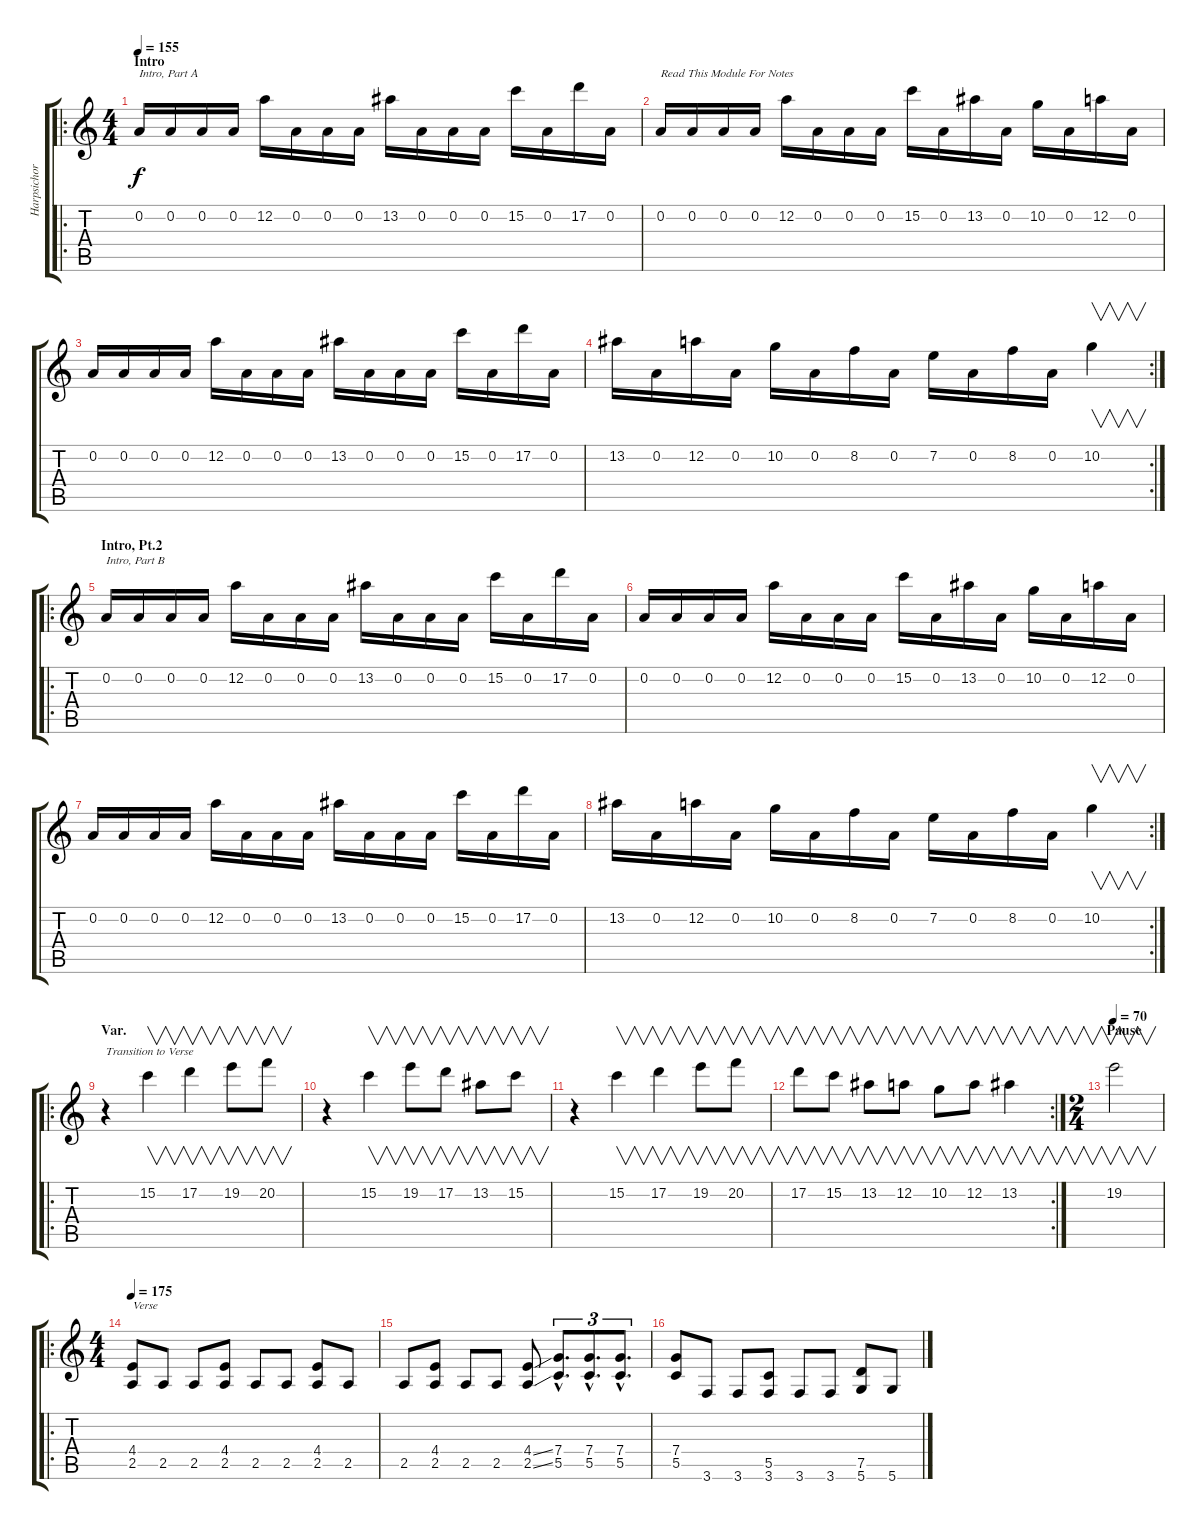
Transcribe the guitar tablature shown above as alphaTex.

\track ("Harpsichord/Harmony" "Harpsichor") {instrument distortionguitar}
\staff {score tabs}
\tuning (D4 A3 F3 C3 G2 D2) {hide}
\ro
\ts (4 4)
\section ("" "Intro")
\tempo 155
\clef g2
\ks c
0.2.16{txt "Intro, Part A" dy f instrument harpsichord} 0.2.16 0.2.16 0.2.16 12.2.16 0.2.16 0.2.16 0.2.16 13.2.16 0.2.16 0.2.16 0.2.16 15.2.16 0.2.16 17.2.16 0.2.16 |
0.2.16{txt "Read This Module For Notes"} 0.2.16 0.2.16 0.2.16 12.2.16 0.2.16 0.2.16 0.2.16 15.2.16 0.2.16 13.2.16 0.2.16 10.2.16 0.2.16 12.2.16 0.2.16 |
0.2.16 0.2.16 0.2.16 0.2.16 12.2.16 0.2.16 0.2.16 0.2.16 13.2.16 0.2.16 0.2.16 0.2.16 15.2.16 0.2.16 17.2.16 0.2.16 |
\rc 2
13.2.16 0.2.16 12.2.16 0.2.16 10.2.16 0.2.16 8.2.16 0.2.16 7.2.16 0.2.16 8.2.16 0.2.16 10.2.4{v} |
\ro
\section ("" "Intro, Pt.2")
0.2.16{txt "Intro, Part B" instrument harpsichord} 0.2.16 0.2.16 0.2.16 12.2.16 0.2.16 0.2.16 0.2.16 13.2.16 0.2.16 0.2.16 0.2.16 15.2.16 0.2.16 17.2.16 0.2.16 |
0.2.16 0.2.16 0.2.16 0.2.16 12.2.16 0.2.16 0.2.16 0.2.16 15.2.16 0.2.16 13.2.16 0.2.16 10.2.16 0.2.16 12.2.16 0.2.16 |
0.2.16 0.2.16 0.2.16 0.2.16 12.2.16 0.2.16 0.2.16 0.2.16 13.2.16 0.2.16 0.2.16 0.2.16 15.2.16 0.2.16 17.2.16 0.2.16 |
\rc 2
13.2.16 0.2.16 12.2.16 0.2.16 10.2.16 0.2.16 8.2.16 0.2.16 7.2.16 0.2.16 8.2.16 0.2.16 10.2.4{v} |
\ro
\section ("" "Var.")
r.4{txt "Transition to Verse"} 15.2.4{v instrument overdrivenguitar} 17.2.4{v} 19.2.8{v} 20.2.8{v} |
r.4 15.2.4{v} 19.2.8{v} 17.2.8{v} 13.2.8{v} 15.2.8{v} |
r.4 15.2.4{v} 17.2.4{v} 19.2.8{v} 20.2.8{v} |
\rc 2
17.2.8{v} 15.2.8{v} 13.2.8{v} 12.2.8{v} 10.2.8{v} 12.2.8{v} 13.2.4{v} |
\ts (2 4)
\section ("" "Pause")
\tempo 70
19.2.2{v} |
\ro
\ts (4 4)
\tempo 175
(4.4 2.5).8{txt "Verse" instrument overdrivenguitar} 2.5.8 2.5.8 (4.4 2.5).8 2.5.8 2.5.8 (4.4 2.5).8 2.5.8 |
2.5.8 (4.4 2.5).8 2.5.8 2.5.8 (4.4{ss} 2.5{ss}).8 (7.4{hac} 5.5{hac}).8{d tu (3 2)} (7.4{hac} 5.5{hac}).8{d tu (3 2)} (7.4{hac} 5.5{hac}).8{d tu (3 2)} |
(7.4 5.5).8 3.6.8 3.6.8 (5.5 3.6).8 3.6.8 3.6.8 (7.5 5.6).8 5.6.8
